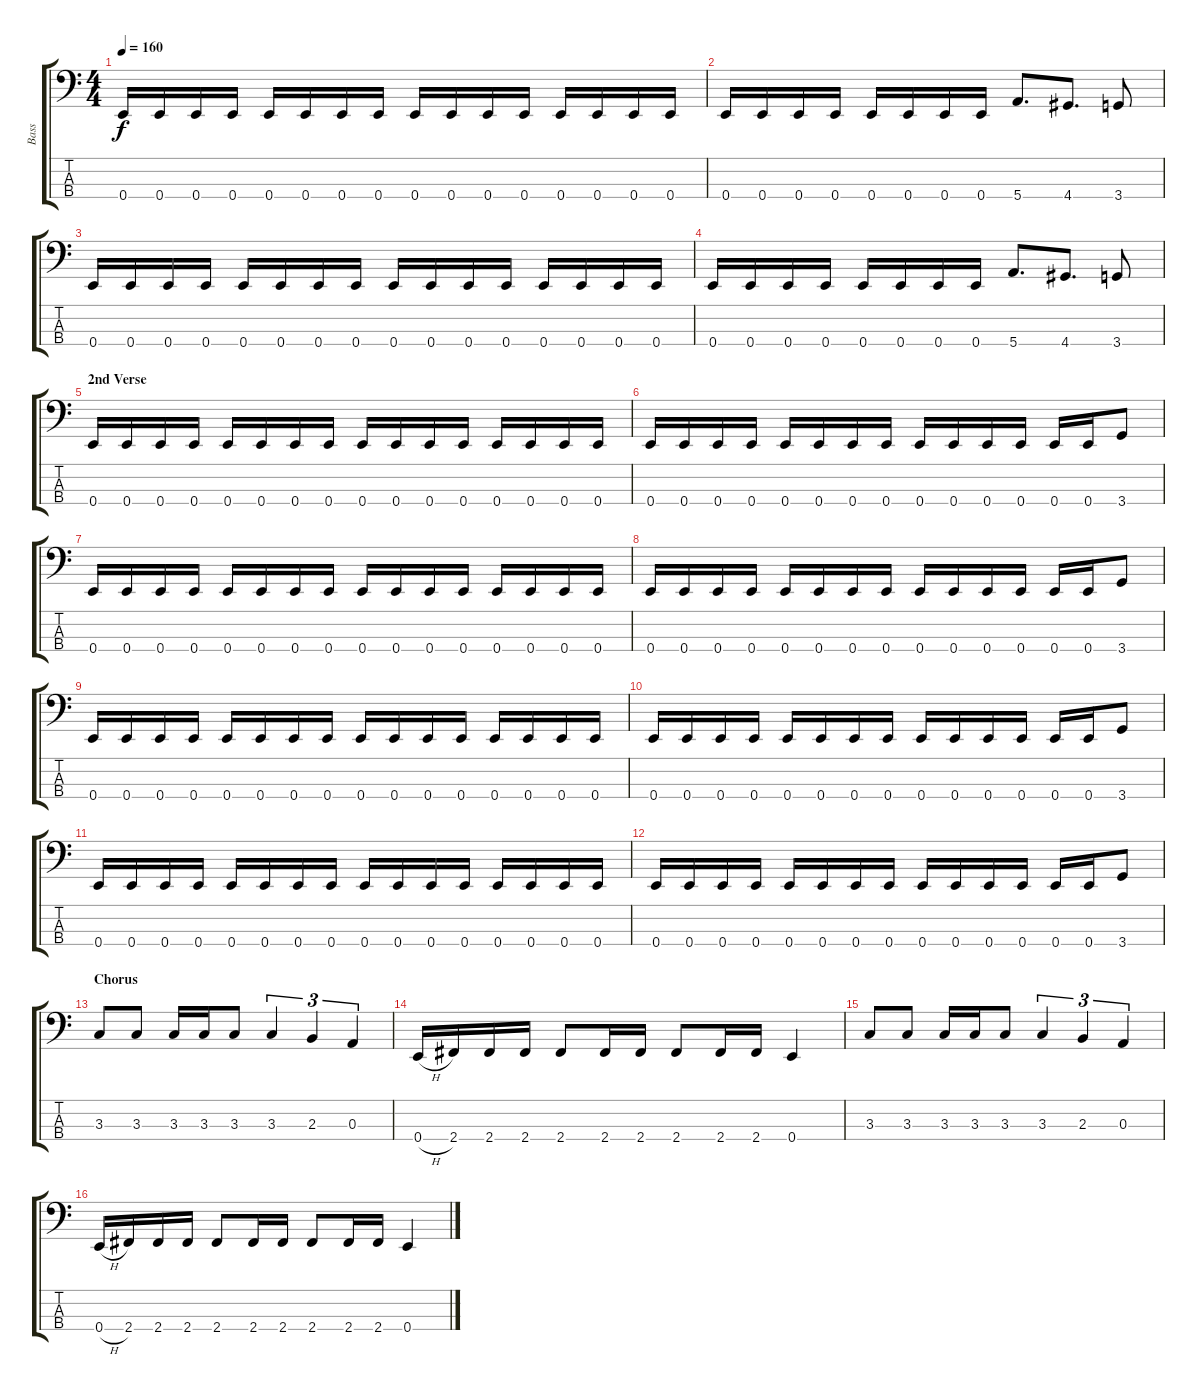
\track ("Bass" "Bass") {instrument electricbassfinger}
\staff {score tabs}
\tuning (G2 D2 A1 E1) {hide}
\ts (4 4)
\tempo 160
\clef f4
\ks c
0.4.16{dy f} 0.4.16 0.4.16 0.4.16 0.4.16 0.4.16 0.4.16 0.4.16 0.4.16 0.4.16 0.4.16 0.4.16 0.4.16 0.4.16 0.4.16 0.4.16 |
0.4.16 0.4.16 0.4.16 0.4.16 0.4.16 0.4.16 0.4.16 0.4.16 5.4.8{d} 4.4.8{d} 3.4.8 |
0.4.16 0.4.16 0.4.16 0.4.16 0.4.16 0.4.16 0.4.16 0.4.16 0.4.16 0.4.16 0.4.16 0.4.16 0.4.16 0.4.16 0.4.16 0.4.16 |
0.4.16 0.4.16 0.4.16 0.4.16 0.4.16 0.4.16 0.4.16 0.4.16 5.4.8{d} 4.4.8{d} 3.4.8 |
\section ("" "2nd Verse")
0.4.16 0.4.16 0.4.16 0.4.16 0.4.16 0.4.16 0.4.16 0.4.16 0.4.16 0.4.16 0.4.16 0.4.16 0.4.16 0.4.16 0.4.16 0.4.16 |
0.4.16 0.4.16 0.4.16 0.4.16 0.4.16 0.4.16 0.4.16 0.4.16 0.4.16 0.4.16 0.4.16 0.4.16 0.4.16 0.4.16 3.4.8 |
0.4.16 0.4.16 0.4.16 0.4.16 0.4.16 0.4.16 0.4.16 0.4.16 0.4.16 0.4.16 0.4.16 0.4.16 0.4.16 0.4.16 0.4.16 0.4.16 |
0.4.16 0.4.16 0.4.16 0.4.16 0.4.16 0.4.16 0.4.16 0.4.16 0.4.16 0.4.16 0.4.16 0.4.16 0.4.16 0.4.16 3.4.8 |
0.4.16 0.4.16 0.4.16 0.4.16 0.4.16 0.4.16 0.4.16 0.4.16 0.4.16 0.4.16 0.4.16 0.4.16 0.4.16 0.4.16 0.4.16 0.4.16 |
0.4.16 0.4.16 0.4.16 0.4.16 0.4.16 0.4.16 0.4.16 0.4.16 0.4.16 0.4.16 0.4.16 0.4.16 0.4.16 0.4.16 3.4.8 |
0.4.16 0.4.16 0.4.16 0.4.16 0.4.16 0.4.16 0.4.16 0.4.16 0.4.16 0.4.16 0.4.16 0.4.16 0.4.16 0.4.16 0.4.16 0.4.16 |
0.4.16 0.4.16 0.4.16 0.4.16 0.4.16 0.4.16 0.4.16 0.4.16 0.4.16 0.4.16 0.4.16 0.4.16 0.4.16 0.4.16 3.4.8 |
\section ("" "Chorus")
3.3.8 3.3.8 3.3.16 3.3.16 3.3.8 3.3.4{tu (3 2)} 2.3.4{tu (3 2)} 0.3.4{tu (3 2)} |
0.4{h}.16 2.4.16 2.4.16 2.4.16 2.4.8 2.4.16 2.4.16 2.4.8 2.4.16 2.4.16 0.4.4 |
3.3.8 3.3.8 3.3.16 3.3.16 3.3.8 3.3.4{tu (3 2)} 2.3.4{tu (3 2)} 0.3.4{tu (3 2)} |
0.4{h}.16 2.4.16 2.4.16 2.4.16 2.4.8 2.4.16 2.4.16 2.4.8 2.4.16 2.4.16 0.4.4
